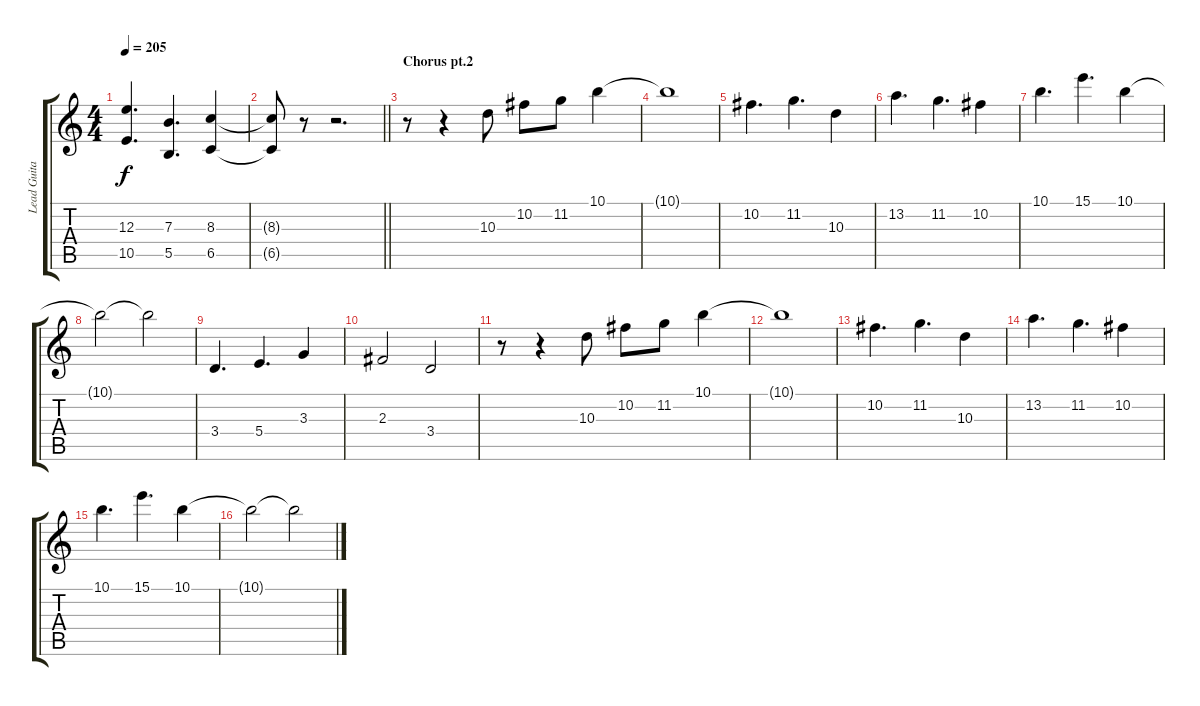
\track ("Lead Guitar 2" "Lead Guita") {instrument distortionguitar}
\staff {score tabs}
\tuning (Db4 Ab3 E3 B2 Gb2 B1) {hide}
\ts (4 4)
\section ("" "")
\tempo 205
\clef g2
\ks c
(12.3 10.5).4{d dy f} (7.3 5.5).4{d} (8.3 6.5).4 |
\barLineRight lightlight
(8.3{t} 6.5{t}).8 r.8 r.2{d} |
\section ("" "Chorus pt.2")
r.8{volume 8} r.4 10.3.8 10.2.8 11.2.8 10.1.4 |
10.1{t}.1 |
10.2.4{d} 11.2.4{d} 10.3.4 |
13.2.4{d} 11.2.4{d} 10.2.4 |
10.1.4{d} 15.1.4{d} 10.1.4 |
10.1{t}.2 10.1{t}.2 |
3.4.4{d} 5.4.4{d} 3.3.4 |
2.3.2 3.4.2 |
r.8{volume 8} r.4 10.3.8 10.2.8 11.2.8 10.1.4 |
10.1{t}.1 |
10.2.4{d} 11.2.4{d} 10.3.4 |
13.2.4{d} 11.2.4{d} 10.2.4 |
10.1.4{d} 15.1.4{d} 10.1.4 |
10.1{t}.2 10.1{t}.2
